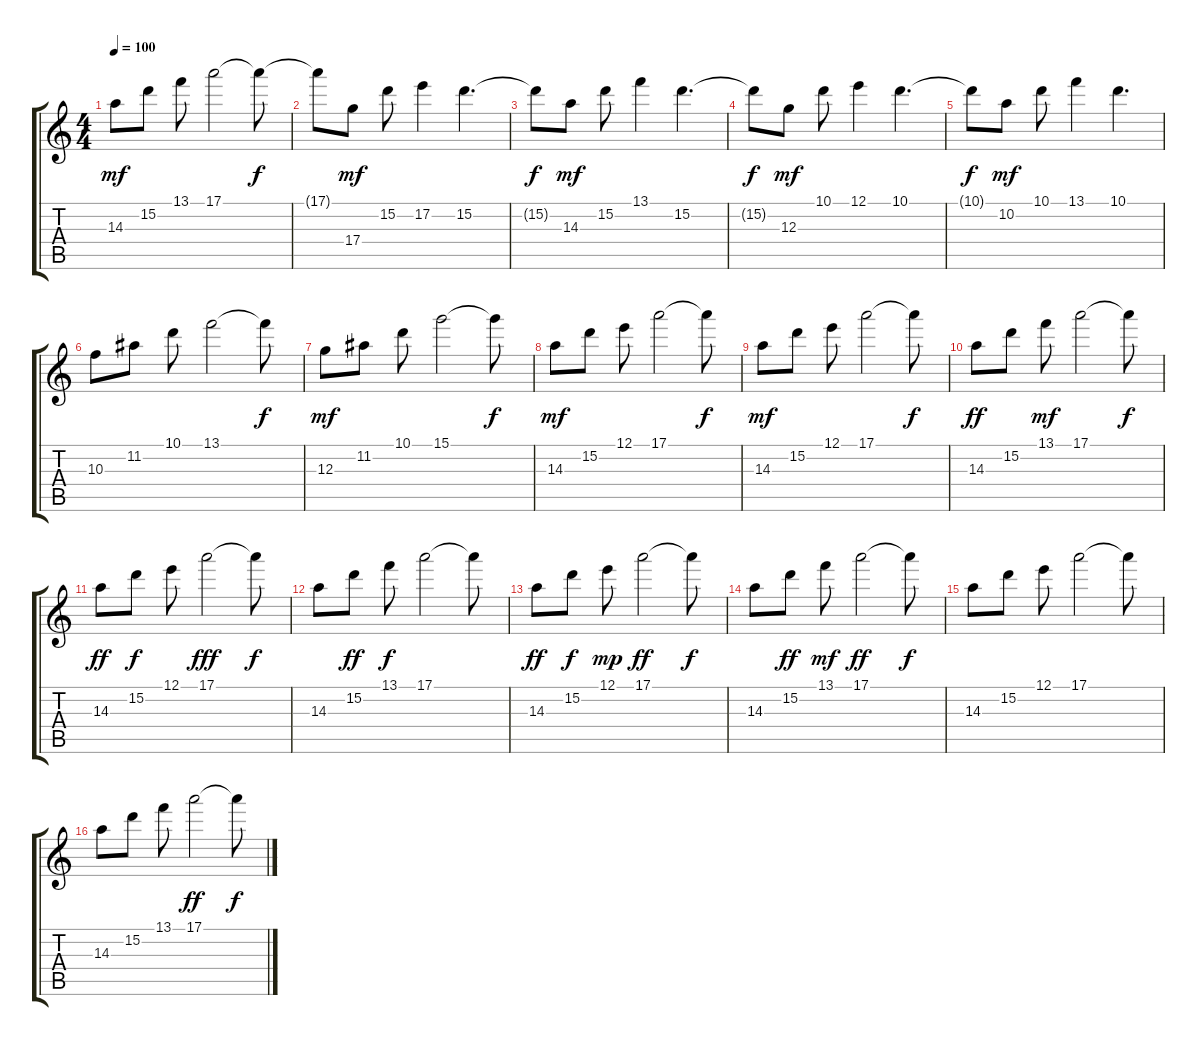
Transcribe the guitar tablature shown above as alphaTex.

\track "" {instrument electricguitarclean}
\staff {score tabs}
\tuning (E4 B3 G3 D3 A2 E2) {hide}
\ts (4 4)
\tempo 100
\clef g2
\ks c
14.3.8{dy mf} 15.2.8 13.1.8 17.1.2 17.1{t}.8{dy f} |
17.1{t}.8 17.4.8{dy mf} 15.2.8 17.2.4 15.2.4{d} |
15.2{t}.8{dy f} 14.3.8{dy mf} 15.2.8 13.1.4 15.2.4{d} |
15.2{t}.8{dy f} 12.3.8{dy mf} 10.1.8 12.1.4 10.1.4{d} |
10.1{t}.8{dy f} 10.2.8{dy mf} 10.1.8 13.1.4 10.1.4{d} |
10.3.8 11.2.8 10.1.8 13.1.2 13.1{t}.8{dy f} |
12.3.8{dy mf} 11.2.8 10.1.8 15.1.2 15.1{t}.8{dy f} |
14.3.8{dy mf} 15.2.8 12.1.8 17.1.2 17.1{t}.8{dy f} |
14.3.8{dy mf} 15.2.8 12.1.8 17.1.2 17.1{t}.8{dy f} |
14.3.8{dy ff} 15.2.8 13.1.8{dy mf} 17.1.2 17.1{t}.8{dy f} |
14.3.8{dy ff} 15.2.8{dy f} 12.1.8 17.1.2{dy fff} 17.1{t}.8{dy f} |
14.3.8 15.2.8{dy ff} 13.1.8{dy f} 17.1.2 17.1{t}.8 |
14.3.8{dy ff} 15.2.8{dy f} 12.1.8{dy mp} 17.1.2{dy ff} 17.1{t}.8{dy f} |
14.3.8 15.2.8{dy ff} 13.1.8{dy mf} 17.1.2{dy ff} 17.1{t}.8{dy f} |
14.3.8 15.2.8 12.1.8 17.1.2 17.1{t}.8 |
14.3.8 15.2.8 13.1.8 17.1.2{dy ff} 17.1{t}.8{dy f}
